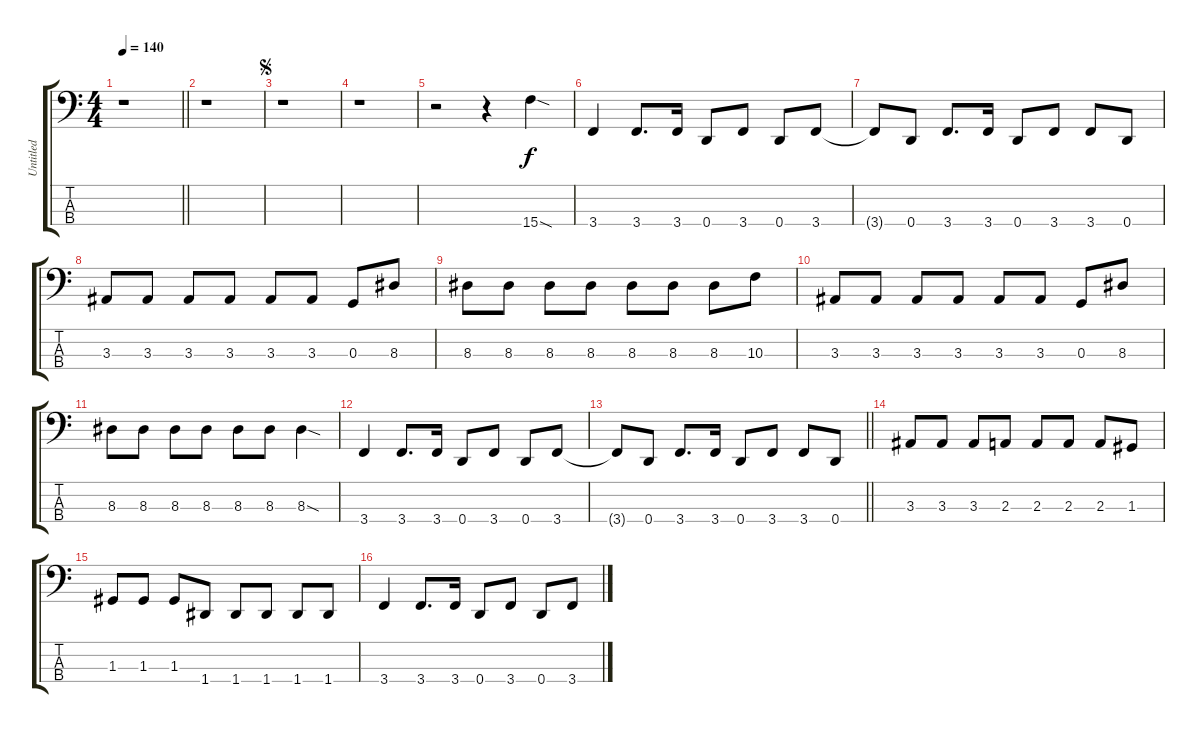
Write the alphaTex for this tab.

\track ("Untitled" "Untitled") {instrument electricbassfinger}
\staff {score tabs}
\tuning (F2 C2 G1 D1) {hide}
\ts (4 4)
\tempo 140
\clef f4
\barLineRight lightlight
\ks c
r.1{dy f} |
r.1 |
\jump segno
r.1 |
r.1 |
r.2 r.4 15.4{sod}.4 |
3.4.4 3.4.8{d} 3.4.16 0.4.8 3.4.8 0.4.8 3.4.8 |
3.4{t}.8 0.4.8 3.4.8{d} 3.4.16 0.4.8 3.4.8 3.4.8 0.4.8 |
3.3.8 3.3.8 3.3.8 3.3.8 3.3.8 3.3.8 0.3.8 8.3.8 |
8.3.8 8.3.8 8.3.8 8.3.8 8.3.8 8.3.8 8.3.8 10.3.8 |
3.3.8 3.3.8 3.3.8 3.3.8 3.3.8 3.3.8 0.3.8 8.3.8 |
8.3.8 8.3.8 8.3.8 8.3.8 8.3.8 8.3.8 8.3{sod}.4 |
3.4.4 3.4.8{d} 3.4.16 0.4.8 3.4.8 0.4.8 3.4.8 |
\barLineRight lightlight
3.4{t}.8 0.4.8 3.4.8{d} 3.4.16 0.4.8 3.4.8 3.4.8 0.4.8 |
3.3.8 3.3.8 3.3.8 2.3.8 2.3.8 2.3.8 2.3.8 1.3.8 |
1.3.8 1.3.8 1.3.8 1.4.8 1.4.8 1.4.8 1.4.8 1.4.8 |
3.4.4 3.4.8{d} 3.4.16 0.4.8 3.4.8 0.4.8 3.4.8
